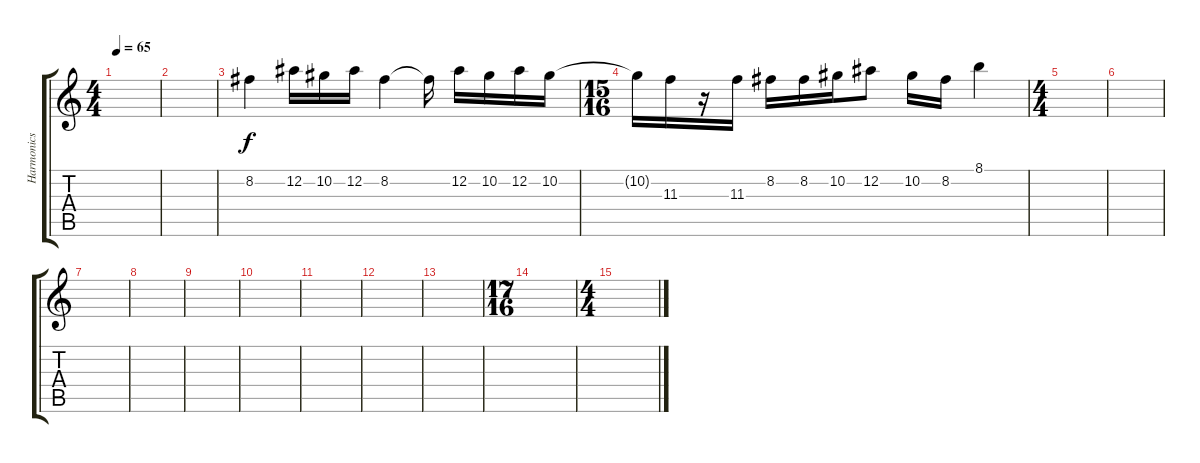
\track ("Harmonics" "Harmonics") {instrument distortionguitar}
\staff {score tabs}
\tuning (Eb4 Bb3 Gb3 Db3 Ab2 Eb2) {hide}
\ts (4 4)
\tempo 65
\clef g2
\ks c
|
|
8.2.4 12.2.16 10.2.16 12.2.16 8.2.4 8.2{t}.16 12.2.16 10.2.16 12.2.16 10.2.16 |
\ts (15 16)
10.2{t}.16 11.3.16 r.16 11.3.16 8.2.16 8.2.16 10.2.16 12.2.8 10.2.16 8.2.16 8.1.4 |
\ts (4 4)
|
|
|
|
|
|
|
|
|
\ts (17 16)
|
\ts (4 4)
